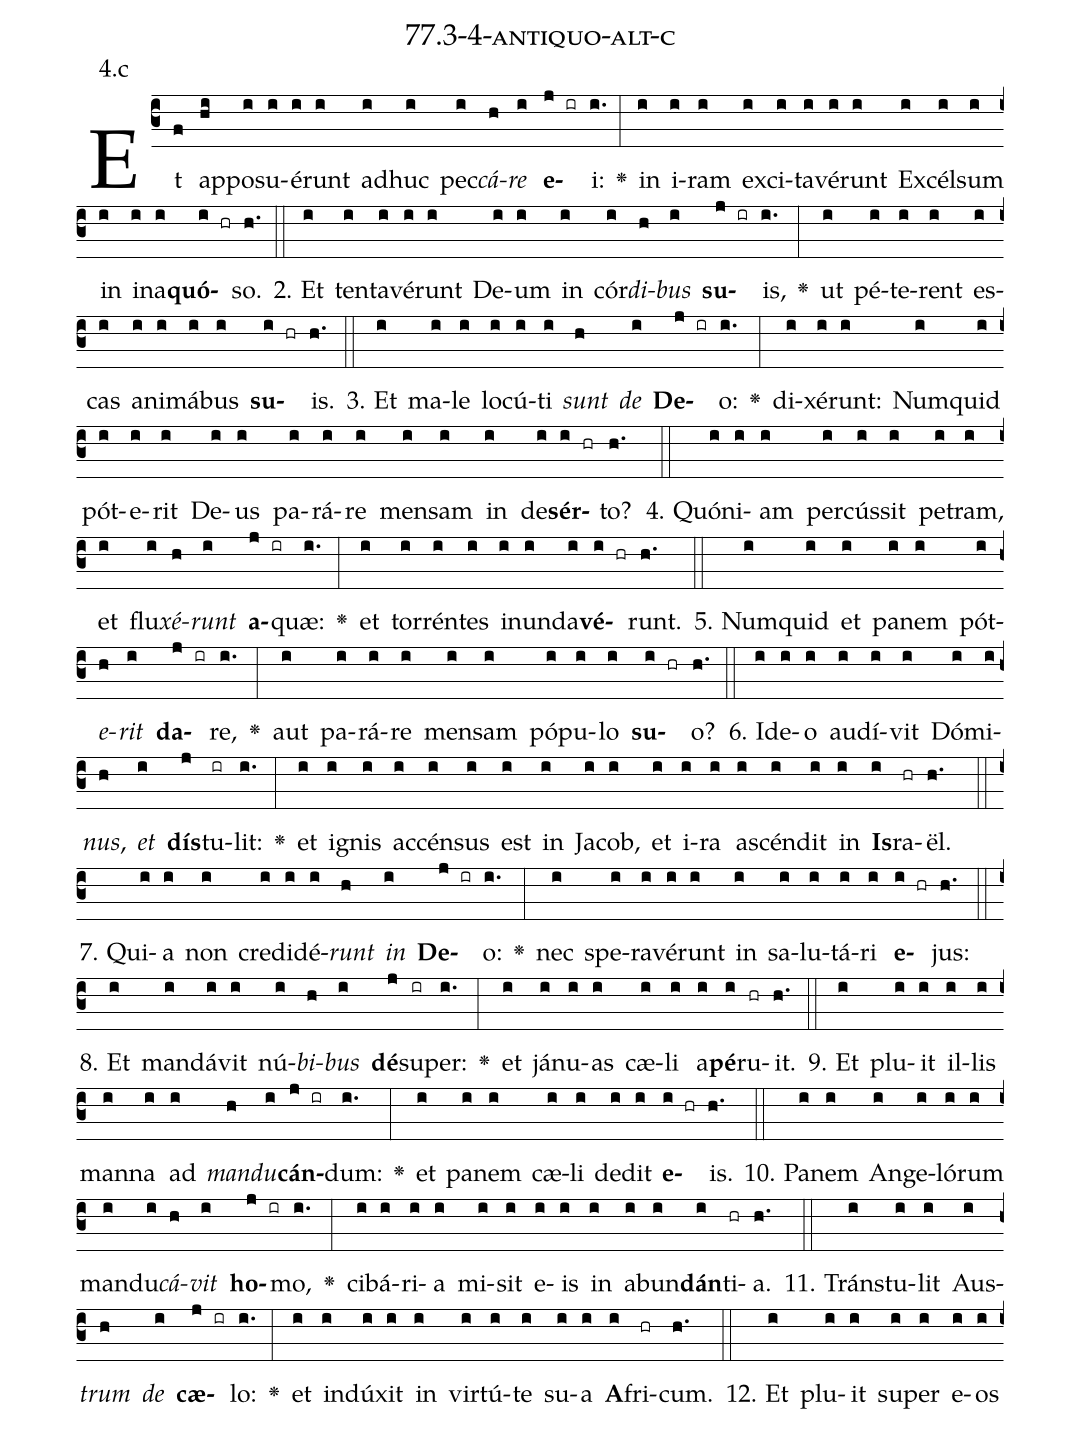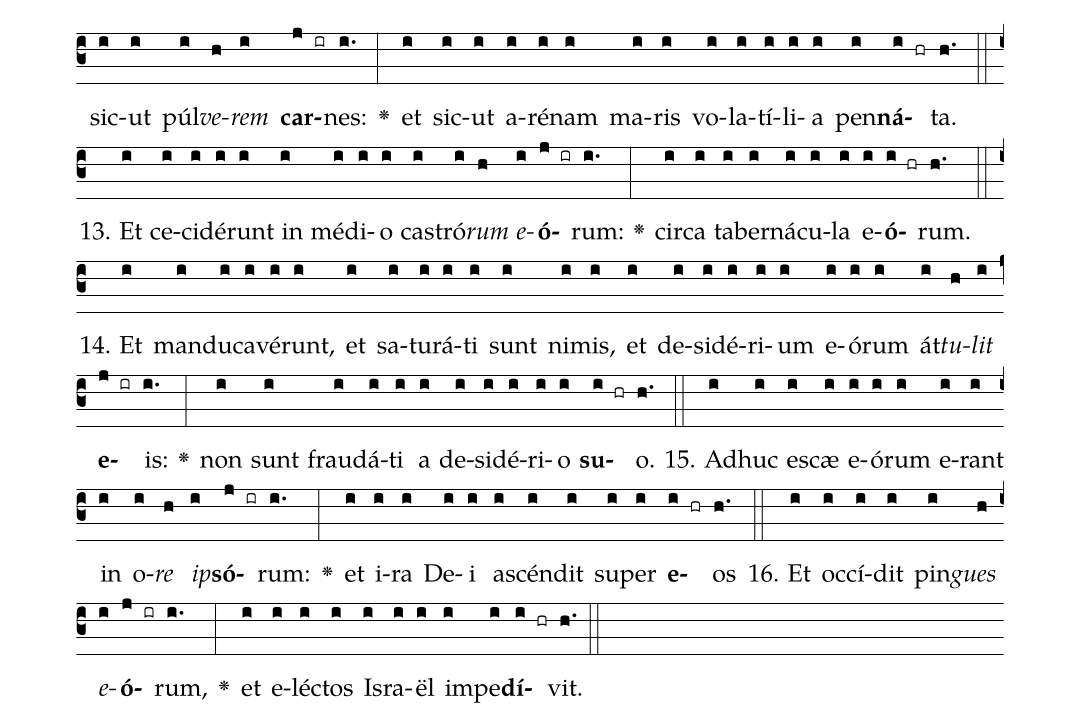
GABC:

name: 77.3-4-antiquo-alt-c;
annotation: 4.c;
%%
(c3)Et(f) ap(hi)po(i)su(i)é(i)runt(i) ad(i)huc(i) pec(i)<i>cá</i>(h)<i>re</i>(i) <b>e</b>(j ir)i:(i.) <v>\greheightstar</v>(:) in(i) i(i)ram(i) ex(i)ci(i)ta(i)vé(i)runt(i) Ex(i)cél(i)sum(i) in(i) in(i)a(i)<b>quó</b>(i hr)so.(h.) (::)
2. Et(i) ten(i)ta(i)vé(i)runt(i) De(i)um(i) in(i) cór(i)<i>di</i>(h)<i>bus</i>(i) <b>su</b>(j ir)is,(i.) <v>\greheightstar</v>(:) ut(i) pé(i)te(i)rent(i) es(i)cas(i) a(i)ni(i)má(i)bus(i) <b>su</b>(i hr)is.(h.) (::)
3. Et(i) ma(i)le(i) lo(i)cú(i)ti(i) <i>sunt</i>(h) <i>de</i>(i) <b>De</b>(j ir)o:(i.) <v>\greheightstar</v>(:) di(i)xé(i)runt:(i) Num(i)quid(i) pót(i)e(i)rit(i) De(i)us(i) pa(i)rá(i)re(i) men(i)sam(i) in(i) de(i)<b>sér</b>(i hr)to?(h.) (::)
4. Quón(i)i(i)am(i) per(i)cús(i)sit(i) pe(i)tram,(i) et(i) flu(i)<i>xé</i>(h)<i>runt</i>(i) <b>a</b>(j ir)quæ:(i.) <v>\greheightstar</v>(:) et(i) tor(i)rén(i)tes(i) in(i)un(i)da(i)<b>vé</b>(i hr)runt.(h.) (::)
5. Num(i)quid(i) et(i) pa(i)nem(i) pót(i)<i>e</i>(h)<i>rit</i>(i) <b>da</b>(j ir)re,(i.) <v>\greheightstar</v>(:) aut(i) pa(i)rá(i)re(i) men(i)sam(i) pó(i)pu(i)lo(i) <b>su</b>(i hr)o?(h.) (::)
6. Id(i)e(i)o(i) au(i)dí(i)vit(i) Dó(i)mi(i)<i>nus</i>,(h) <i>et</i>(i) <b>dís</b>(j)tu(ir)lit:(i.) <v>\greheightstar</v>(:) et(i) i(i)gnis(i) ac(i)cén(i)sus(i) est(i) in(i) Ja(i)cob,(i) et(i) i(i)ra(i) a(i)scén(i)dit(i) in(i) <b>Is</b>(i)ra(hr)ël.(h.) (::)
7. Qui(i)a(i) non(i) cre(i)di(i)dé(i)<i>runt</i>(h) <i>in</i>(i) <b>De</b>(j ir)o:(i.) <v>\greheightstar</v>(:) nec(i) spe(i)ra(i)vé(i)runt(i) in(i) sa(i)lu(i)tá(i)ri(i) <b>e</b>(i hr)jus:(h.) (::)
8. Et(i) man(i)dá(i)vit(i) nú(i)<i>bi</i>(h)<i>bus</i>(i) <b>dé</b>(j)su(ir)per:(i.) <v>\greheightstar</v>(:) et(i) já(i)nu(i)as(i) cæ(i)li(i) a(i)<b>pé</b>(i)ru(hr)it.(h.) (::)
9. Et(i) plu(i)it(i) il(i)lis(i) man(i)na(i) ad(i) <i>man</i>(h)<i>du</i>(i)<b>cán</b>(j ir)dum:(i.) <v>\greheightstar</v>(:) et(i) pa(i)nem(i) cæ(i)li(i) de(i)dit(i) <b>e</b>(i hr)is.(h.) (::)
10. Pa(i)nem(i) An(i)ge(i)ló(i)rum(i) man(i)du(i)<i>cá</i>(h)<i>vit</i>(i) <b>ho</b>(j ir)mo,(i.) <v>\greheightstar</v>(:) ci(i)bá(i)ri(i)a(i) mi(i)sit(i) e(i)is(i) in(i) ab(i)un(i)<b>dán</b>(i)ti(hr)a.(h.) (::)
11. Tráns(i)tu(i)lit(i) Aus(i)<i>trum</i>(h) <i>de</i>(i) <b>cæ</b>(j ir)lo:(i.) <v>\greheightstar</v>(:) et(i) in(i)dú(i)xit(i) in(i) vir(i)tú(i)te(i) su(i)a(i) <b>A</b>(i)fri(hr)cum.(h.) (::)
12. Et(i) plu(i)it(i) su(i)per(i) e(i)os(i) sic(i)ut(i) púl(i)<i>ve</i>(h)<i>rem</i>(i) <b>car</b>(j ir)nes:(i.) <v>\greheightstar</v>(:) et(i) sic(i)ut(i) a(i)ré(i)nam(i) ma(i)ris(i) vo(i)la(i)tí(i)li(i)a(i) pen(i)<b>ná</b>(i hr)ta.(h.) (::)
13. Et(i) ce(i)ci(i)dé(i)runt(i) in(i) mé(i)di(i)o(i) cas(i)tró(i)<i>rum</i>(h) <i>e</i>(i)<b>ó</b>(j ir)rum:(i.) <v>\greheightstar</v>(:) cir(i)ca(i) ta(i)ber(i)ná(i)cu(i)la(i) e(i)<b>ó</b>(i hr)rum.(h.) (::)
14. Et(i) man(i)du(i)ca(i)vé(i)runt,(i) et(i) sa(i)tu(i)rá(i)ti(i) sunt(i) ni(i)mis,(i) et(i) de(i)si(i)dé(i)ri(i)um(i) e(i)ó(i)rum(i) át(i)<i>tu</i>(h)<i>lit</i>(i) <b>e</b>(j ir)is:(i.) <v>\greheightstar</v>(:) non(i) sunt(i) frau(i)dá(i)ti(i) a(i) de(i)si(i)dé(i)ri(i)o(i) <b>su</b>(i hr)o.(h.) (::)
15. Ad(i)huc(i) e(i)scæ(i) e(i)ó(i)rum(i) e(i)rant(i) in(i) o(i)<i>re</i>(h) <i>ip</i>(i)<b>só</b>(j ir)rum:(i.) <v>\greheightstar</v>(:) et(i) i(i)ra(i) De(i)i(i) a(i)scén(i)dit(i) su(i)per(i) <b>e</b>(i hr)os(h.) (::)
16. Et(i) oc(i)cí(i)dit(i) pin(i)<i>gues</i>(h) <i>e</i>(i)<b>ó</b>(j ir)rum,(i.) <v>\greheightstar</v>(:) et(i) e(i)léc(i)tos(i) Is(i)ra(i)ël(i) im(i)pe(i)<b>dí</b>(i hr)vit.(h.) (::)
